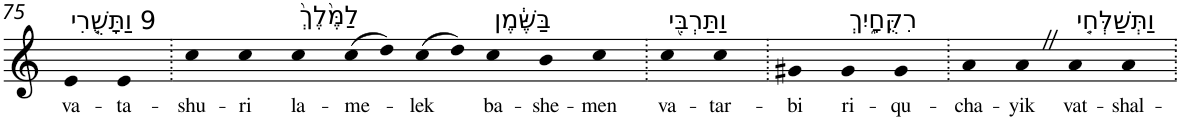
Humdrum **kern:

**kern	**text
*part1	*part1
*staff1	*staff1
*I"Piano	*
*I'Pno	*
!!LO:PB:g=z
*clefG2	*
*k[]	*
=75	=75
!LO:TX:a:t=9 וַתָּשֻׁ֤רִי	!
!	!LO:LY:b
4e	va-
!	!LO:LY:b
4e	-ta-
=76.	=76.
!	!LO:LY:b
4cc	-shu-
!	!LO:LY:b
4cc	-ri
!LO:TX:a:t=לַמֶּ֙לֶךְ֙	!
!	!LO:LY:b
4cc	la-
!	!LO:LY:b
(8cc	-me-
8dd)	.
!	!LO:LY:b
(8cc	-lek
8dd)	.
!LO:TX:a:t=בַּשֶּׁ֔מֶן	!
!	!LO:LY:b
4cc	ba-
!	!LO:LY:b
4b	-she-
!	!LO:LY:b
4cc	-men
=77.	=77.
!LO:TX:a:t=וַתַּרְבִּ֖י	!
!	!LO:LY:b
4cc	va-
!	!LO:LY:b
4cc	-tar-
=78.	=78.
!	!LO:LY:b
4g#X	-bi
!LO:TX:a:t=רִקֻּחָ֑יִךְ	!
!	!LO:LY:b
4g#	ri-
!	!LO:LY:b
4g#	-qu-
=79.	=79.
!	!LO:LY:b
4a	-cha-
!	!LO:LY:b
4aZ	-yik
!LO:TX:a:t=וַתְּשַׁלְּחִ֤י	!
!	!LO:LY:b
4a	vat-
!	!LO:LY:b
4a	-shal-
=.	=.
*-	*-
